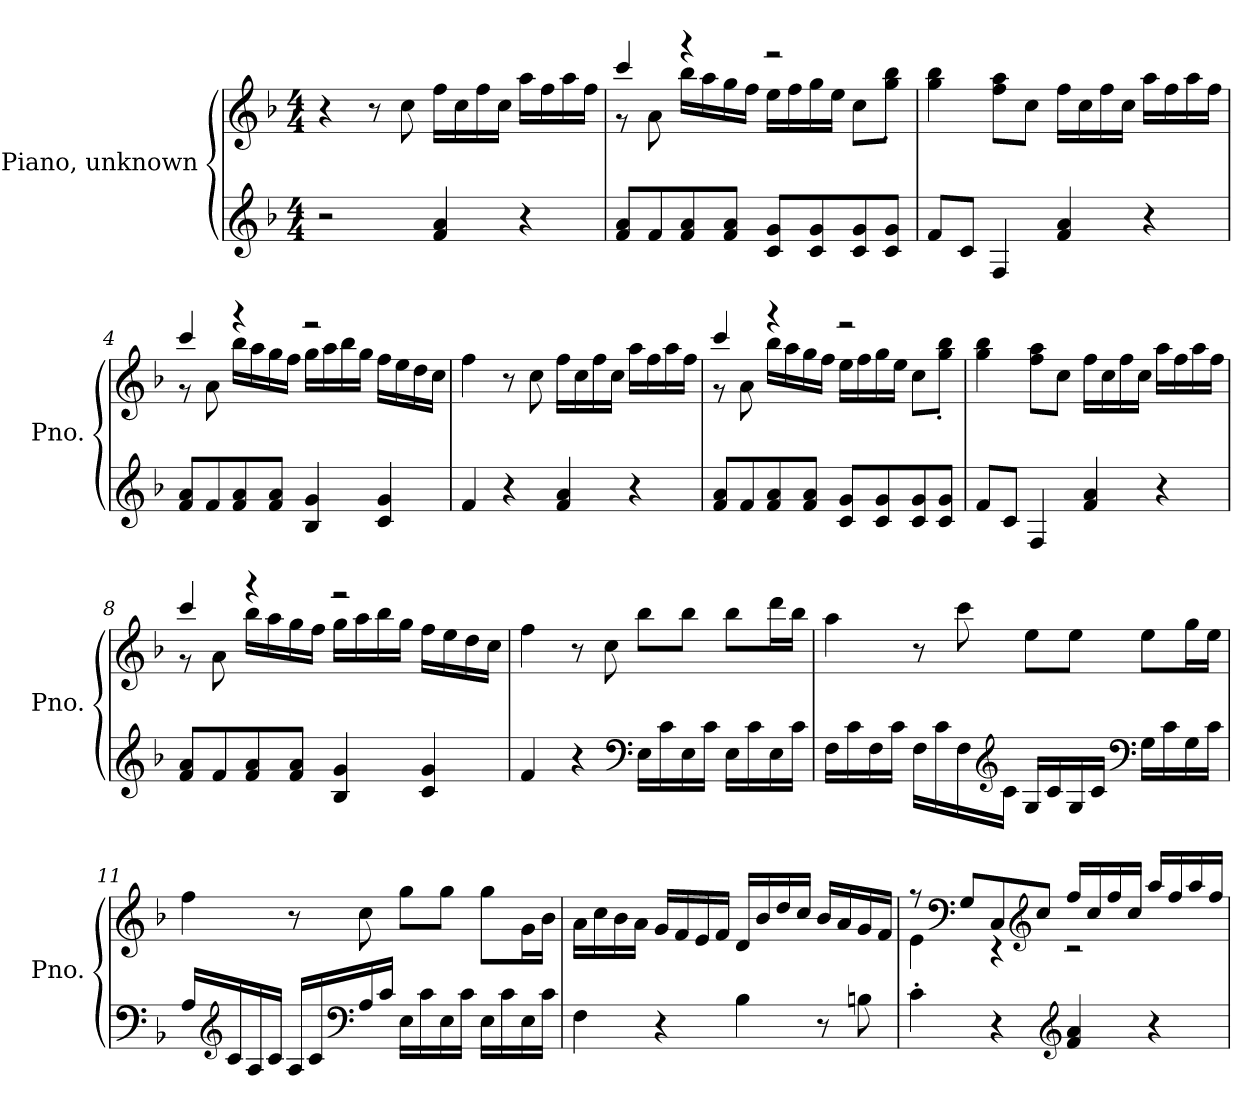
**kern	**kern
*part1	*part1
*staff2	*staff1
*I"Piano, unknown	*
*I'Pno.	*
*clefG2	*clefG2
*k[b-]	*k[b-]
*M4/4	*M4/4
*MM120	*MM120
=1	=1
2r	4r
.	8r
.	8cc\
4f/ 4a/	16ff\LL
.	16cc\
.	16ff\
.	16cc\JJ
4r	16aa\LL
.	16ff\
.	16aa\
.	16ff\JJ
=2	=2
*	*^
8f/ 8a/L	4ccc/	8r
8f/	.	8a\
8f/ 8a/	4r	16bb-\LL
.	.	16aa\
8f/ 8a/J	.	16gg\
.	.	16ff\JJ
8c/ 8g/L	2r	16ee\LL
.	.	16ff\
8c/ 8g/	.	16gg\
.	.	16ee\JJ
8c/ 8g/	.	8cc\L
8c/ 8g/J	.	8gg\' 8bb-\'J
*	*v	*v
=3	=3
8f/L	4gg\ 4bb-\
8c/J	.
4F/	8ff\ 8aa\L
.	8cc\J
4f/ 4a/	16ff\LL
.	16cc\
.	16ff\
.	16cc\JJ
4r	16aa\LL
.	16ff\
.	16aa\
.	16ff\JJ
!!LO:LB:g=z
=4	=4
*	*^
8f/ 8a/L	4ccc/	8r
8f/	.	8a\
8f/ 8a/	4r	16bb-\LL
.	.	16aa\
8f/ 8a/J	.	16gg\
.	.	16ff\JJ
4B-/ 4g/	2r	16gg\LL
.	.	16aa\
.	.	16bb-\
.	.	16gg\JJ
4c/ 4g/	.	16ff\LL
.	.	16ee\
.	.	16dd\
.	.	16cc\JJ
*	*v	*v
=5	=5
4f/	4ff\
4r	8r
.	8cc\
4f/ 4a/	16ff\LL
.	16cc\
.	16ff\
.	16cc\JJ
4r	16aa\LL
.	16ff\
.	16aa\
.	16ff\JJ
=6	=6
*	*^
8f/ 8a/L	4ccc/	8r
8f/	.	8a\
8f/ 8a/	4r	16bb-\LL
.	.	16aa\
8f/ 8a/J	.	16gg\
.	.	16ff\JJ
8c/ 8g/L	2r	16ee\LL
.	.	16ff\
8c/ 8g/	.	16gg\
.	.	16ee\JJ
8c/ 8g/	.	8cc\L
8c/ 8g/J	.	8gg\' 8bb-\'J
*	*v	*v
!!LO:LB:g=z
=7	=7
8f/L	4gg\ 4bb-\
8c/J	.
4F/	8ff\ 8aa\L
.	8cc\J
4f/ 4a/	16ff\LL
.	16cc\
.	16ff\
.	16cc\JJ
4r	16aa\LL
.	16ff\
.	16aa\
.	16ff\JJ
=8	=8
*	*^
8f/ 8a/L	4ccc/	8r
8f/	.	8a\
8f/ 8a/	4r	16bb-\LL
.	.	16aa\
8f/ 8a/J	.	16gg\
.	.	16ff\JJ
4B-/ 4g/	2r	16gg\LL
.	.	16aa\
.	.	16bb-\
.	.	16gg\JJ
4c/ 4g/	.	16ff\LL
.	.	16ee\
.	.	16dd\
.	.	16cc\JJ
*	*v	*v
=9	=9
4f/	4ff\
4r	8r
.	8cc\
*clefF4	*
16E\LL	8bb-\L
16c\	.
16E\	8bb-\J
16c\JJ	.
16E\LL	8bb-\L
16c\	.
16E\	16ddd\L
16c\JJ	16bb-\JJ
!!LO:LB:g=z
=10	=10
16F\LL	4aa\
16c\	.
16F\	.
16c\JJ	.
16F\LL	8r
16c\	.
16F\	8ccc\
*clefG2	*
16c\JJ	.
16G/LL	8ee\L
16c/	.
16G/	8ee\J
16c/JJ	.
*clefF4	*
16G\LL	8ee\L
16c\	.
16G\	16gg\L
16c\JJ	16ee\JJ
=11	=11
16A/LL	4ff\
*clefG2	*
16c/	.
16A/	.
16c/JJ	.
16A/LL	8r
16c/	.
*clefF4	*
16A/	8cc\
16c/JJ	.
16E\LL	8gg\L
16c\	.
16E\	8gg\J
16c\JJ	.
16E\LL	8gg\L
16c\	.
16E\	16g\L
16c\JJ	16b-\JJ
!!LO:LB:g=z
=12	=12
4F\	16a\LL
.	16cc\
.	16b-\
.	16a\JJ
4r	16g/LL
.	16f/
.	16e/
.	16f/JJ
4B-\	16d/LL
.	16b-/
.	16dd/
.	16cc/JJ
8r	16b-/LL
.	16a/
8Bn\	16g/
.	16f/JJ
=13	=13
*	*^
4c'\	8r	4e\
*	*clefF4	*
.	8G/L	.
4r	8C/	4r
*	*clefG2	*
.	8cc/J	.
*clefG2	*	*
4f/ 4a/	16ff/LL	2r
.	16cc/	.
.	16ff/	.
.	16cc/JJ	.
4r	16aa/LL	.
.	16ff/	.
.	16aa/	.
.	16ff/JJ	.
*	*v	*v
=	=
*-	*-
